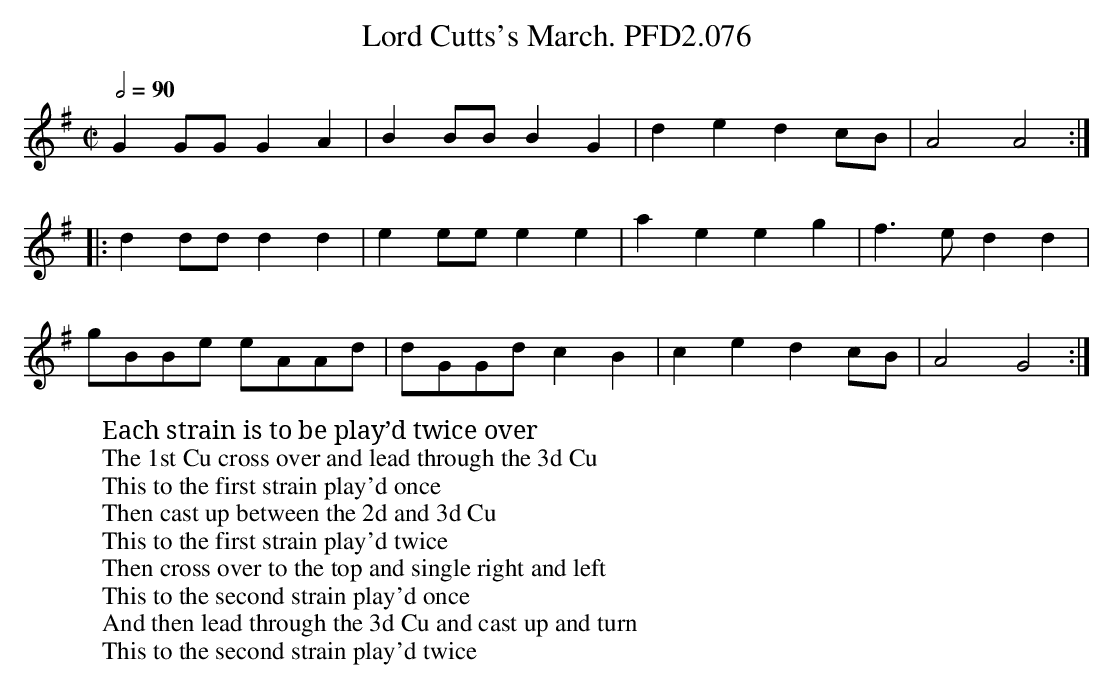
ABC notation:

X:1
T:Lord Cutts's March. PFD2.076
M:C|
L:1/4
Q:1/2=90
W:Each strain is to be play’d twice over
W:The 1st Cu cross over and lead through the 3d Cu
W:This to the first strain play'd once
W:Then cast up between the 2d and 3d Cu
W:This to the first strain play'd twice
W:Then cross over to the top and single right and left
W:This to the second strain play'd once
W:And then lead through the 3d Cu and cast up and turn
W:This to the second strain play'd twice
K:G
GG/G/ GA|BB/B/ BG|de dc/B/|A2 A2:|
|:dd/d/ dd|ee/e/ ee|aeeg|f>e dd|
g/B/B/e/ e/A/A/d/|d/G/G/d/ cB|ce dc/B/|A2 G2:|
